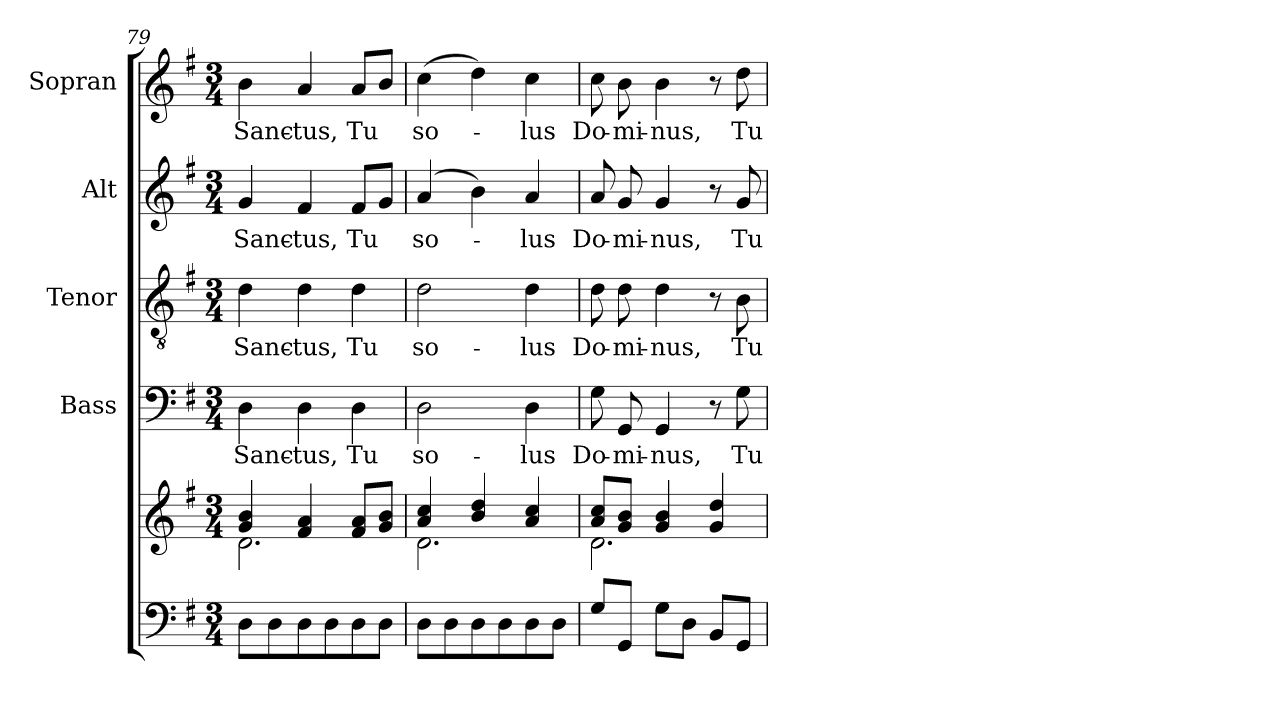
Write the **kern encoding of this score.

**kern	**kern	**kern	**text	**kern	**text	**kern	**text	**kern	**text
*part5	*part5	*part4	*part4	*part3	*part3	*part2	*part2	*part1	*part1
*staff6	*staff5	*staff4	*staff4	*staff3	*staff3	*staff2	*staff2	*staff1	*staff1
*	*	*I"Bass	*	*I"Tenor	*	*I"Alt	*	*I"Sopran	*
*	*	*I'B.	*	*I'T.	*	*I'A.	*	*I'S.	*
!!LO:PB:g=z
*clefF4	*clefG2	*clefF4	*	*clefGv2	*	*clefG2	*	*clefG2	*
*k[f#]	*k[f#]	*k[f#]	*	*k[f#]	*	*k[f#]	*	*k[f#]	*
*G:	*G:	*G:	*	*G:	*	*G:	*	*G:	*
*M3/4	*M3/4	*M3/4	*	*M3/4	*	*M3/4	*	*M3/4	*
=79	=79	=79	=79	=79	=79	=79	=79	=79	=79
*	*^	*	*	*	*	*	*	*	*
!	!	!	!	!LO:LY:b	!	!LO:LY:b	!	!LO:LY:b	!	!LO:LY:b
8D\L	4g/ 4b/	2.d\	4D\	Sanc-	4d\	Sanc-	4g/	Sanc-	4b\	Sanc-
8D\	.	.	.	.	.	.	.	.	.	.
!	!	!	!	!LO:LY:b	!	!LO:LY:b	!	!LO:LY:b	!	!LO:LY:b
8D\	4f#/ 4a/	.	4D\	-tus,	4d\	-tus,	4f#/	-tus,	4a/	-tus,
8D\	.	.	.	.	.	.	.	.	.	.
!	!	!	!	!LO:LY:b	!	!LO:LY:b	!	!LO:LY:b	!	!LO:LY:b
8D\	8f#/ 8a/L	.	4D\	Tu	4d\	Tu	8f#/L	Tu	8a/L	Tu
8D\J	8g/ 8b/J	.	.	.	.	.	8g/J	.	8b/J	.
=80	=80	=80	=80	=80	=80	=80	=80	=80	=80	=80
!	!	!	!	!LO:LY:b	!	!LO:LY:b	!	!LO:LY:b	!	!LO:LY:b
8D\L	4a/ 4cc/	2.d\	2D\	so-	2d\	so-	(4a/	so-	(>4cc\	so-
8D\	.	.	.	.	.	.	.	.	.	.
8D\	4b/ 4dd/	.	.	.	.	.	4b\)	.	4dd\)	.
8D\	.	.	.	.	.	.	.	.	.	.
!	!	!	!	!LO:LY:b	!	!LO:LY:b	!	!LO:LY:b	!	!LO:LY:b
8D\	4a/ 4cc/	.	4D\	-lus	4d\	-lus	4a/	-lus	4cc\	-lus
8D\J	.	.	.	.	.	.	.	.	.	.
=81	=81	=81	=81	=81	=81	=81	=81	=81	=81	=81
!	!	!	!	!LO:LY:b	!	!LO:LY:b	!	!LO:LY:b	!	!LO:LY:b
8G/L	8a/ 8cc/L	2.d\	8G\	Do-	8d\	Do-	8a/	Do-	8cc\	Do-
!	!	!	!	!LO:LY:b	!	!LO:LY:b	!	!LO:LY:b	!	!LO:LY:b
8GG/J	8g/ 8b/J	.	8GG/	-mi-	8d\	-mi-	8g/	-mi-	8b\	-mi-
!	!	!	!	!LO:LY:b	!	!LO:LY:b	!	!LO:LY:b	!	!LO:LY:b
8G\L	4g/ 4b/	.	4GG/	-nus,	4d\	-nus,	4g/	-nus,	4b\	-nus,
8D\J	.	.	.	.	.	.	.	.	.	.
8BB/L	4g/ 4dd/	.	8r	.	8r	.	8r	.	8r	.
!	!	!	!	!LO:LY:b	!	!LO:LY:b	!	!LO:LY:b	!	!LO:LY:b
8GG/J	.	.	8G\	Tu	8B\	Tu	8g/	Tu	8dd\	Tu
*	*v	*v	*	*	*	*	*	*	*	*
=	=	=	=	=	=	=	=	=	=
*-	*-	*-	*-	*-	*-	*-	*-	*-	*-
